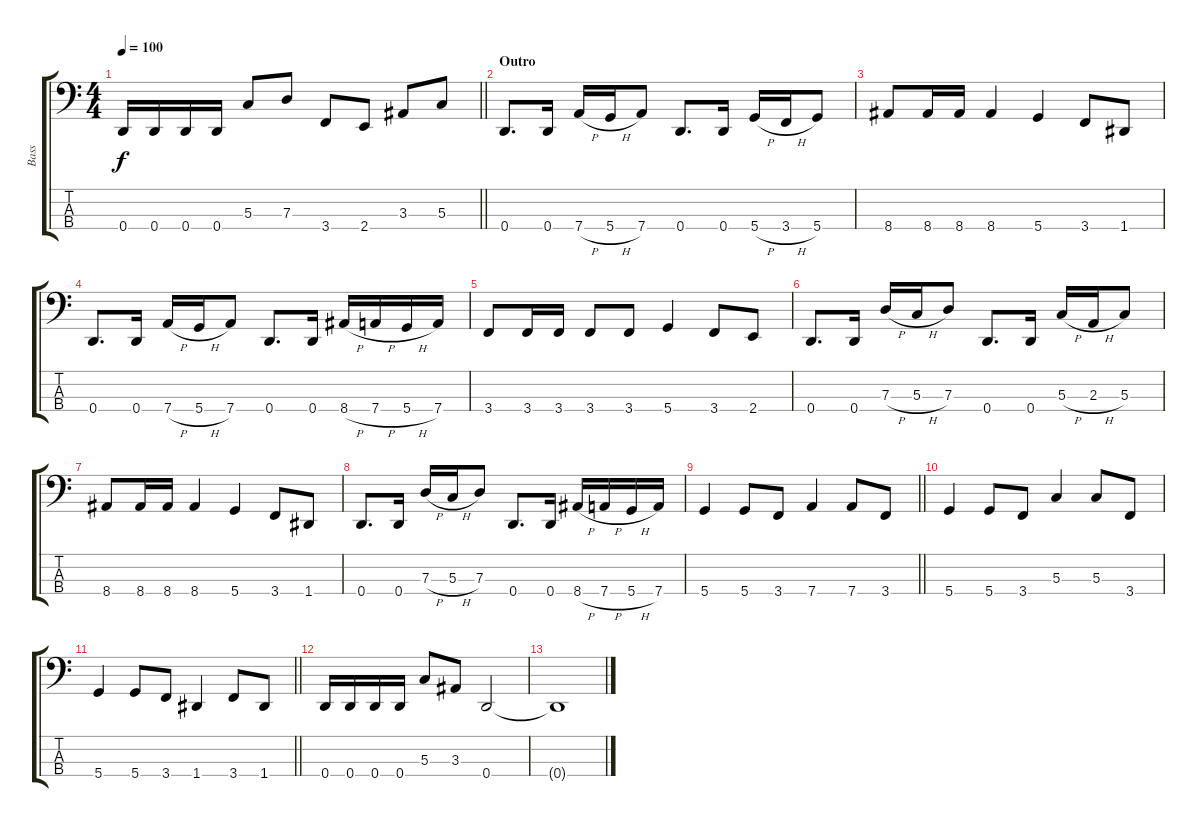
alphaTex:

\track ("Bass" "Bass") {instrument electricbassfinger}
\staff {score tabs}
\tuning (F2 C2 G1 D1) {hide}
\ts (4 4)
\tempo 100
\clef f4
\barLineRight lightlight
\ks c
0.4.16{dy f} 0.4.16 0.4.16 0.4.16 5.3.8 7.3.8 3.4.8 2.4.8 3.3.8 5.3.8 |
\section ("" "Outro")
0.4.8{d} 0.4.16 7.4{h}.16 5.4{h}.16 7.4.8 0.4.8{d} 0.4.16 5.4{h}.16 3.4{h}.16 5.4.8 |
8.4.8 8.4.16 8.4.16 8.4.4 5.4.4 3.4.8 1.4.8 |
0.4.8{d} 0.4.16 7.4{h}.16 5.4{h}.16 7.4.8 0.4.8{d} 0.4.16 8.4{h}.16 7.4{h}.16 5.4{h}.16 7.4.16 |
3.4.8 3.4.16 3.4.16 3.4.8 3.4.8 5.4.4 3.4.8 2.4.8 |
0.4.8{d} 0.4.16 7.3{h}.16 5.3{h}.16 7.3.8 0.4.8{d} 0.4.16 5.3{h}.16 2.3{h}.16 5.3.8 |
8.4.8 8.4.16 8.4.16 8.4.4 5.4.4 3.4.8 1.4.8 |
0.4.8{d} 0.4.16 7.3{h}.16 5.3{h}.16 7.3.8 0.4.8{d} 0.4.16 8.4{h}.16 7.4{h}.16 5.4{h}.16 7.4.16 |
\barLineRight lightlight
5.4.4 5.4.8 3.4.8 7.4.4 7.4.8 3.4.8 |
5.4.4 5.4.8 3.4.8 5.3.4 5.3.8 3.4.8 |
\barLineRight lightlight
5.4.4 5.4.8 3.4.8 1.4.4 3.4.8 1.4.8 |
0.4.16 0.4.16 0.4.16 0.4.16 5.3.8 3.3.8 0.4.2 |
0.4{t}.1
